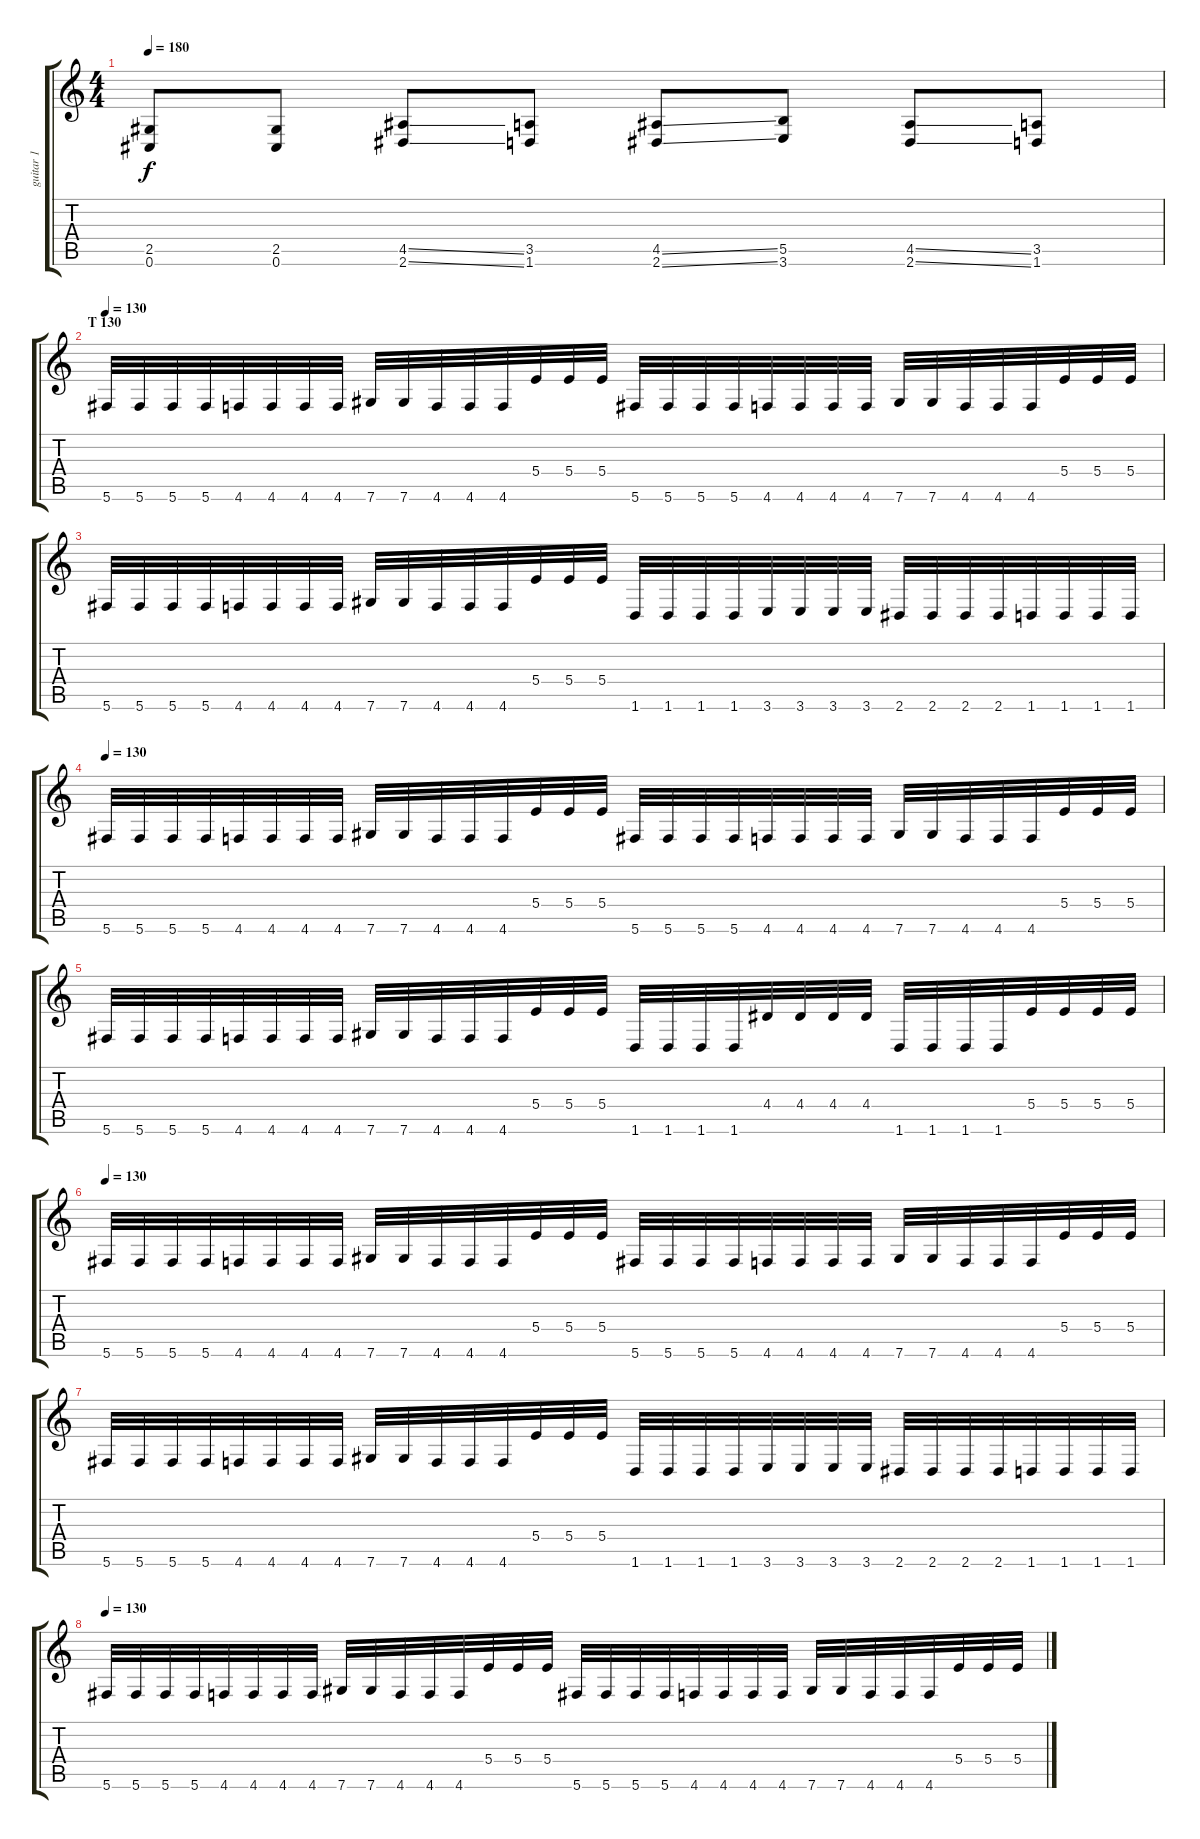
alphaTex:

\track ("guitar 1" "guitar 1") {instrument distortionguitar}
\staff {score tabs}
\tuning (Db4 Ab3 E3 B2 Gb2 Db2) {hide}
\ts (4 4)
\tempo 180
\clef g2
\ks c
(2.5 0.6).8{dy f} (2.5 0.6).8 (4.5{ss} 2.6{ss}).8 (3.5 1.6).8 (4.5{ss} 2.6{ss}).8 (5.5 3.6).8 (4.5{ss} 2.6{ss}).8 (3.5 1.6).8 |
\section ("" "T 130")
\tempo 130
5.6.32 5.6.32 5.6.32 5.6.32 4.6.32 4.6.32 4.6.32 4.6.32 7.6.32 7.6.32 4.6.32 4.6.32 4.6.32 5.4.32 5.4.32 5.4.32 5.6.32 5.6.32 5.6.32 5.6.32 4.6.32 4.6.32 4.6.32 4.6.32 7.6.32 7.6.32 4.6.32 4.6.32 4.6.32 5.4.32 5.4.32 5.4.32 |
5.6.32 5.6.32 5.6.32 5.6.32 4.6.32 4.6.32 4.6.32 4.6.32 7.6.32 7.6.32 4.6.32 4.6.32 4.6.32 5.4.32 5.4.32 5.4.32 1.6.32 1.6.32 1.6.32 1.6.32 3.6.32 3.6.32 3.6.32 3.6.32 2.6.32 2.6.32 2.6.32 2.6.32 1.6.32 1.6.32 1.6.32 1.6.32 |
\tempo 130
5.6.32 5.6.32 5.6.32 5.6.32 4.6.32 4.6.32 4.6.32 4.6.32 7.6.32 7.6.32 4.6.32 4.6.32 4.6.32 5.4.32 5.4.32 5.4.32 5.6.32 5.6.32 5.6.32 5.6.32 4.6.32 4.6.32 4.6.32 4.6.32 7.6.32 7.6.32 4.6.32 4.6.32 4.6.32 5.4.32 5.4.32 5.4.32 |
5.6.32 5.6.32 5.6.32 5.6.32 4.6.32 4.6.32 4.6.32 4.6.32 7.6.32 7.6.32 4.6.32 4.6.32 4.6.32 5.4.32 5.4.32 5.4.32 1.6.32 1.6.32 1.6.32 1.6.32 4.4.32 4.4.32 4.4.32 4.4.32 1.6.32 1.6.32 1.6.32 1.6.32 5.4.32 5.4.32 5.4.32 5.4.32 |
\tempo 130
5.6.32 5.6.32 5.6.32 5.6.32 4.6.32 4.6.32 4.6.32 4.6.32 7.6.32 7.6.32 4.6.32 4.6.32 4.6.32 5.4.32 5.4.32 5.4.32 5.6.32 5.6.32 5.6.32 5.6.32 4.6.32 4.6.32 4.6.32 4.6.32 7.6.32 7.6.32 4.6.32 4.6.32 4.6.32 5.4.32 5.4.32 5.4.32 |
5.6.32 5.6.32 5.6.32 5.6.32 4.6.32 4.6.32 4.6.32 4.6.32 7.6.32 7.6.32 4.6.32 4.6.32 4.6.32 5.4.32 5.4.32 5.4.32 1.6.32 1.6.32 1.6.32 1.6.32 3.6.32 3.6.32 3.6.32 3.6.32 2.6.32 2.6.32 2.6.32 2.6.32 1.6.32 1.6.32 1.6.32 1.6.32 |
\tempo 130
5.6.32 5.6.32 5.6.32 5.6.32 4.6.32 4.6.32 4.6.32 4.6.32 7.6.32 7.6.32 4.6.32 4.6.32 4.6.32 5.4.32 5.4.32 5.4.32 5.6.32 5.6.32 5.6.32 5.6.32 4.6.32 4.6.32 4.6.32 4.6.32 7.6.32 7.6.32 4.6.32 4.6.32 4.6.32 5.4.32 5.4.32 5.4.32
